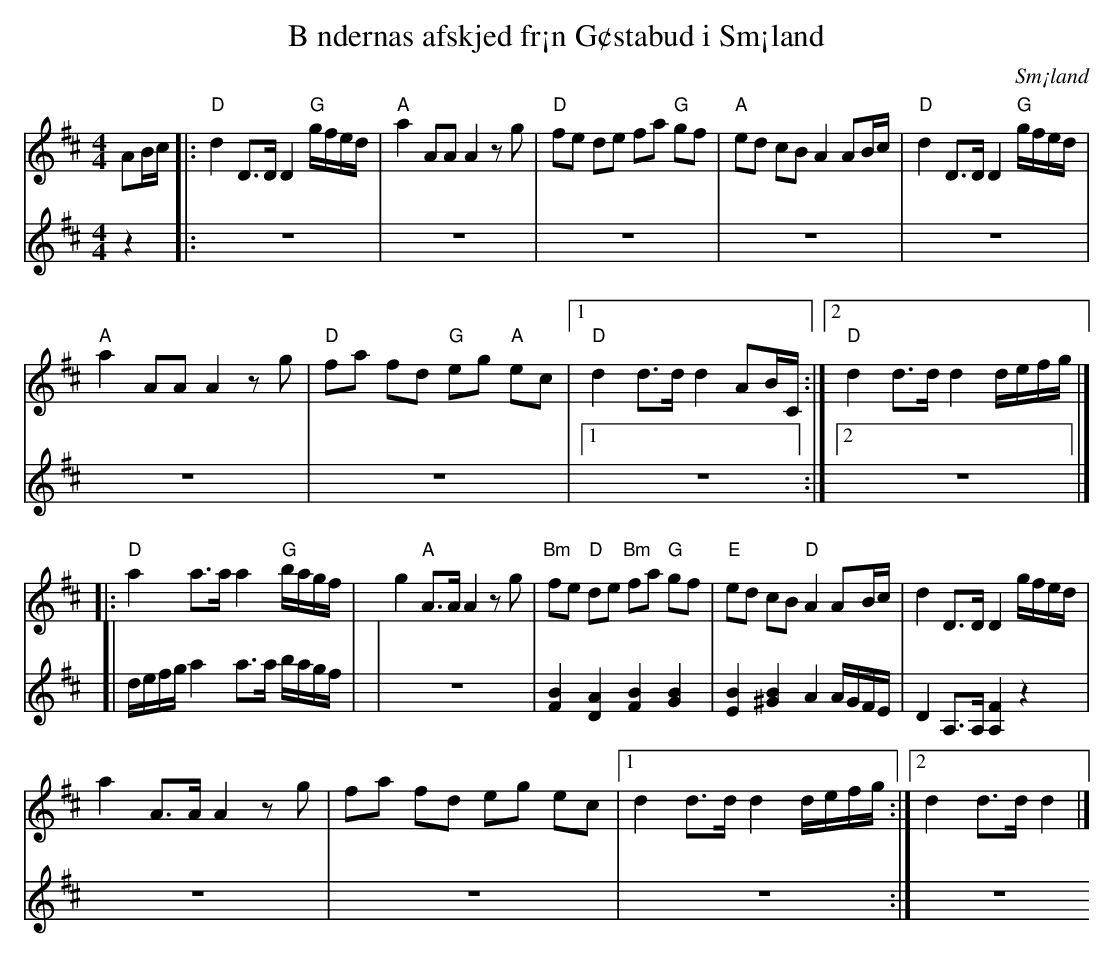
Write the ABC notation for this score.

X:1
T:B ndernas afskjed fr¡n G¢stabud i Sm¡land
O:Sm¡land
M:4/4
L:1/16
K:D
[V:1]A2Bc|:"D" d4 D3D D4 "G" gfed|"A" a4 A2A2 A4 z2g2|"D" f2e2 d2e2 f2a2 "G" g2f2|"A" e2d2 c2B2 A4 A2Bc|"D" d4 D3D D4 "G" gfed|
[V:2]z4  |:z16               |z16                  |z16                    |z16                  |z16               |
[V:1]"A" a4 A2A2 A4 z2g2|"D" f2a2 f2d2 "G" e2g2 "A" e2c2|[1 "D" d4d3d d4 A2BC:|[2 "D" d4 d3d d4 defg|]
[V:2]z16              |z16                |[1 z16          :|[2 z16           |]
[V:1][|:"D" a4 a3a a4 "G" bagf  |g4 "A" A3A A4 z2g2|"Bm" f2e2 "D" d2e2 "Bm" f2a2 "G" g2f2|"E" e2d2 c2B2 "D" A4 A2Bc|d4 D3D D4 gfed|
[V:2][|defg a4 a3a bagf|           |z16           |[F4 B4][D4 A4][F4 B4][G4 B4]|[E4 B4][^G4 B4] A4 AGFE|D4 A,3A, [A,4 F4] z4|
[V:1]a4 A3A A4 z2g2|f2a2 f2d2 e2g2 e2c2|[1 d4 d3d d4 defg:|[2 d4 d3d d4|]
[V:2]z16           |z16                | z16           :| z16      |]
